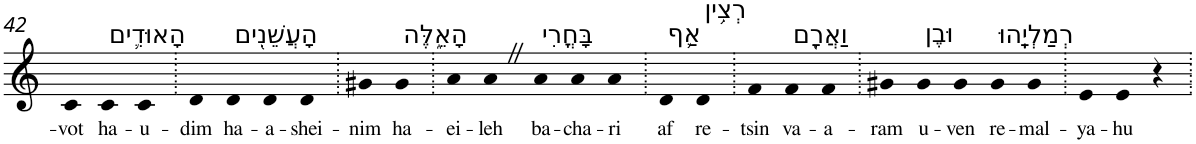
**kern	**text
*part1	*part1
*staff1	*staff1
*I"Piano	*
*I'Pno	*
!!LO:PB:g=z
*clefG2	*
*k[]	*
=42	=42
!	!LO:LY:b
4c	-vot
!LO:TX:a:t=הָאוּדִ֛ים	!
!	!LO:LY:b
4c	ha-
!	!LO:LY:b
4c	-u-
=43.	=43.
!	!LO:LY:b
4d	-dim
!LO:TX:a:t=הָעֲשֵׁנִ֖ים	!
!	!LO:LY:b
4d	ha-
!	!LO:LY:b
4d	-a-
!	!LO:LY:b
4d	-shei-
=44.	=44.
!	!LO:LY:b
4g#X	-nim
!LO:TX:a:t=הָאֵ֑לֶּה	!
!	!LO:LY:b
4g#	ha-
=45.	=45.
!	!LO:LY:b
4a	-ei-
!	!LO:LY:b
4aZ	-leh
!LO:TX:a:t=בָּחֳרִי	!
!	!LO:LY:b
4a	ba-
!	!LO:LY:b
4a	-cha-
!	!LO:LY:b
4a	-ri
=46.	=46.
!LO:TX:a:t=אַ֛ף	!
!	!LO:LY:b
4d	af
!LO:TX:a:t=רְצִ֥ין	!
!	!LO:LY:b
4d	re-
=47.	=47.
!	!LO:LY:b
4f	-tsin
!LO:TX:a:t=וַאֲרָ֖ם	!
!	!LO:LY:b
4f	va-
!	!LO:LY:b
4f	-a-
=48.	=48.
!	!LO:LY:b
4g#X	-ram
!LO:TX:a:t=וּבֶן	!
!	!LO:LY:b
4g#	u-
!	!LO:LY:b
4g#	-ven
!LO:TX:a:t=רְמַלְיָֽהוּ	!
!	!LO:LY:b
4g#	re-
!	!LO:LY:b
4g#	-mal-
=49.	=49.
!	!LO:LY:b
4e	-ya-
!	!LO:LY:b
4e	-hu
4r	.
=.	=.
*-	*-
